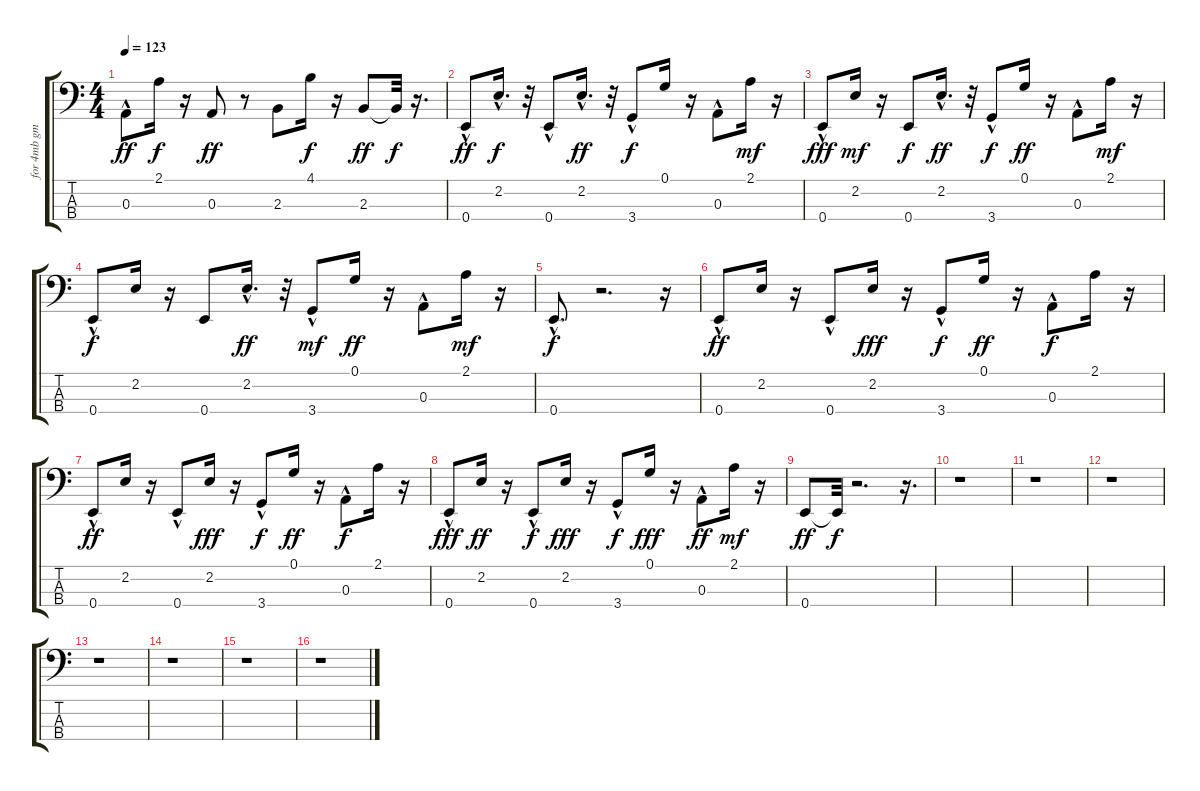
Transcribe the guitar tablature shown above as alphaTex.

\track ("for 4mb gm" "for 4mb gm") {instrument electricbassfinger}
\staff {score tabs}
\tuning (G2 D2 A1 E1) {hide}
\ts (4 4)
\tempo 123
\clef f4
\ks c
0.3{hac}.8{dy ff} 2.1.16{dy f} r.16 0.3.8{dy ff} r.8 2.3.8 4.1.16{dy f} r.16 2.3.8{dy ff} 2.3{t}.32{dy f} r.16{d} |
0.4{hac}.8{dy ff} 2.2{hac}.16{d dy f} r.32 0.4{hac}.8 2.2{hac}.16{d dy ff} r.32 3.4{hac}.8{dy f} 0.1.16 r.16 0.3{hac}.8 2.1.16{dy mf} r.16 |
0.4{hac}.8{dy fff} 2.2.16{dy mf} r.16 0.4.8{dy f} 2.2{hac}.16{d dy ff} r.32 3.4{hac}.8{dy f} 0.1.16{dy ff} r.16 0.3{hac}.8 2.1.16{dy mf} r.16 |
0.4{hac}.8{dy f} 2.2.16 r.16 0.4.8 2.2{hac}.16{d dy ff} r.32 3.4{hac}.8{dy mf} 0.1.16{dy ff} r.16 0.3{hac}.8 2.1.16{dy mf} r.16 |
0.4{hac}.8{d dy f} r.2{d} r.16 |
0.4{hac}.8{dy ff} 2.2.16 r.16 0.4{hac}.8 2.2.16{dy fff} r.16 3.4{hac}.8{dy f} 0.1.16{dy ff} r.16 0.3{hac}.8{dy f} 2.1.16 r.16 |
0.4{hac}.8{dy ff} 2.2.16 r.16 0.4{hac}.8 2.2.16{dy fff} r.16 3.4{hac}.8{dy f} 0.1.16{dy ff} r.16 0.3{hac}.8{dy f} 2.1.16 r.16 |
0.4{hac}.8{dy fff} 2.2.16{dy ff} r.16 0.4{hac}.8{dy f} 2.2.16{dy fff} r.16 3.4{hac}.8{dy f} 0.1.16{dy fff} r.16 0.3{hac}.8{dy ff} 2.1.16{dy mf} r.16 |
0.4.8{dy ff} 0.4{t}.32{dy f} r.2{d} r.16{d} |
r.1 |
r.1 |
r.1 |
r.1 |
r.1 |
r.1 |
r.1
